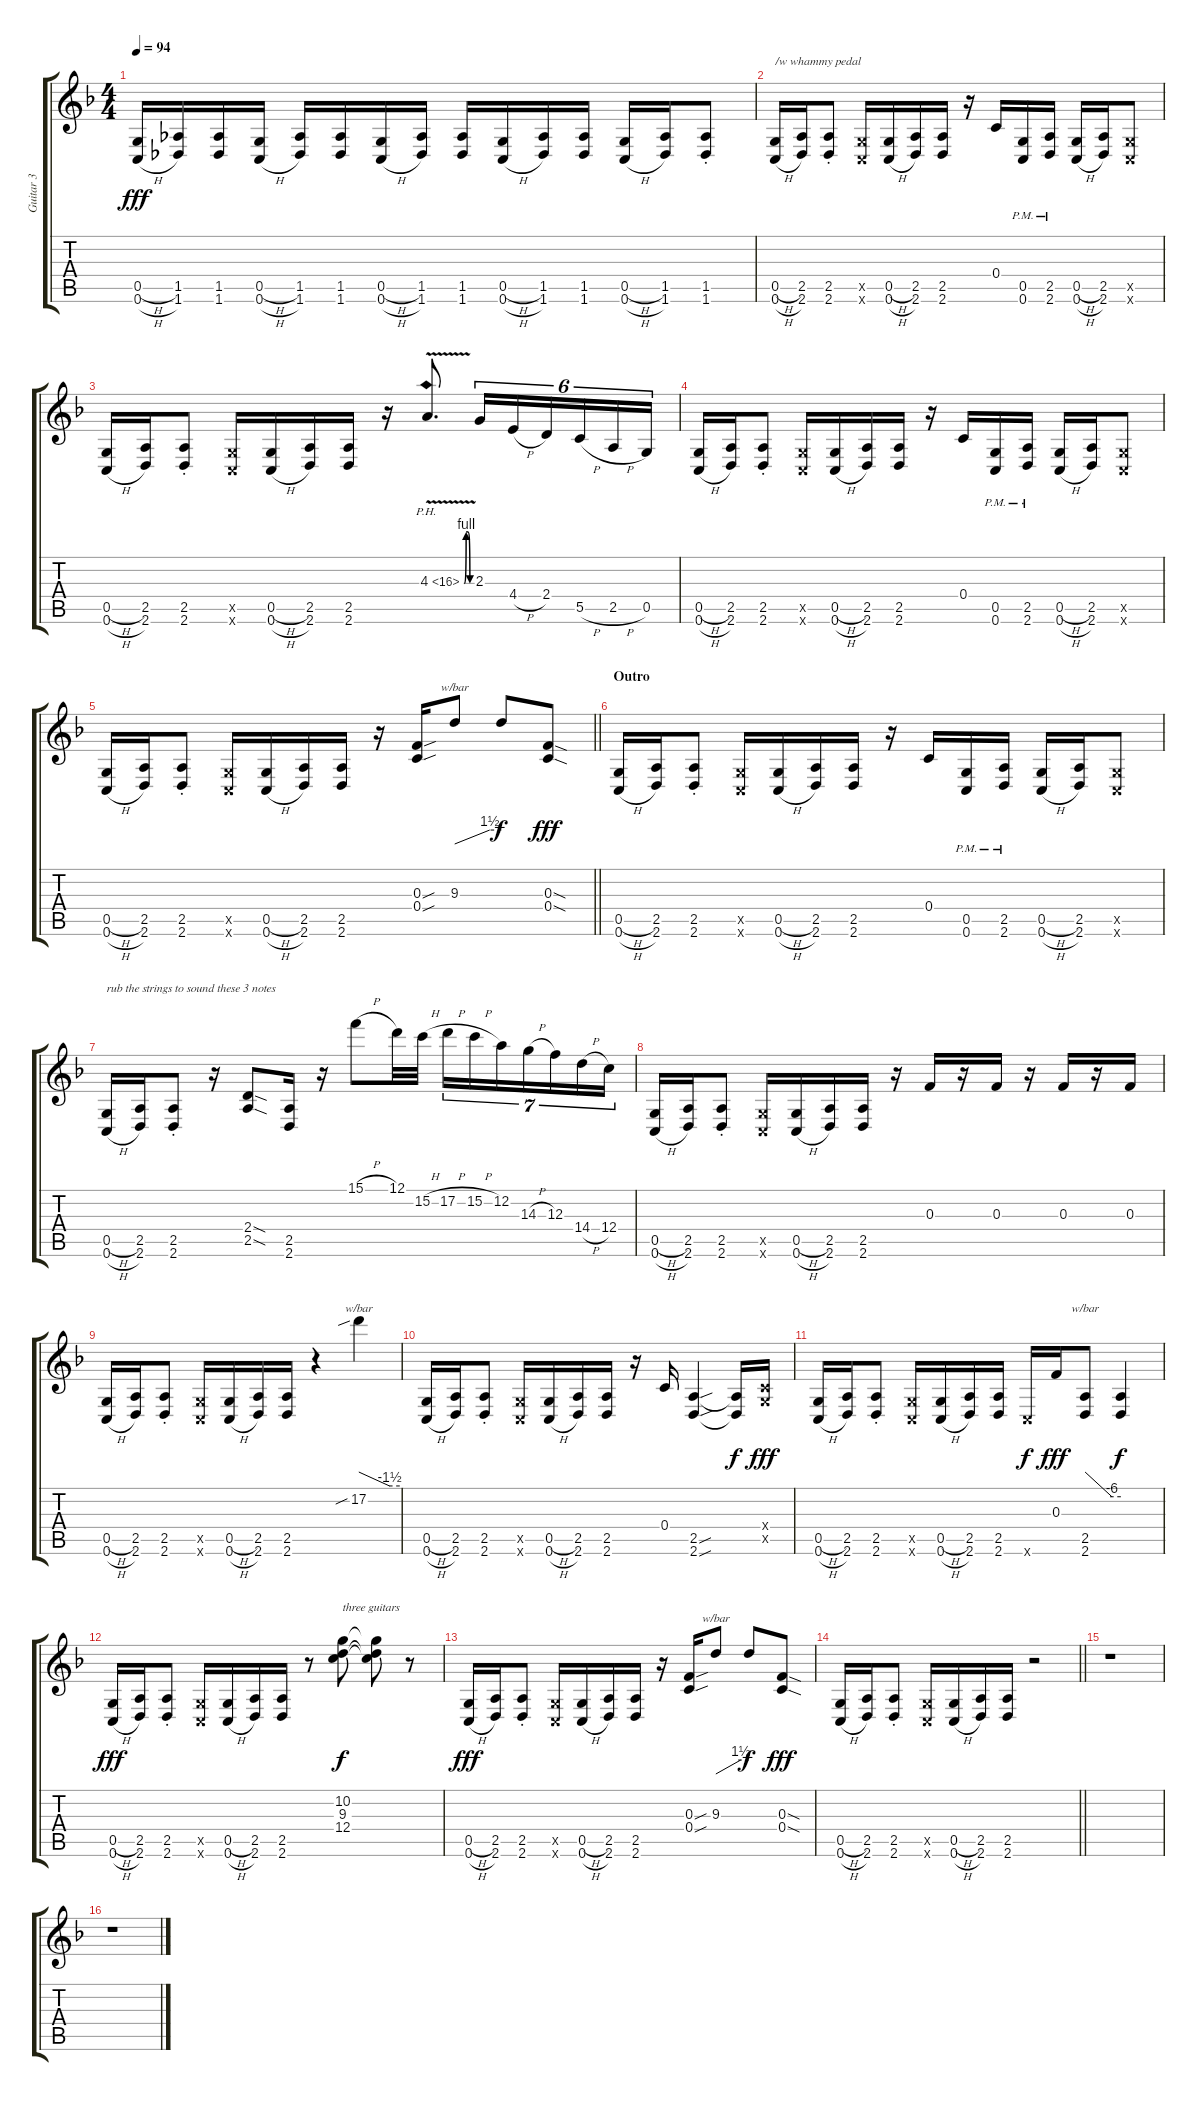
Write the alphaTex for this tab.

\track ("Guitar 3" "Guitar 3") {instrument distortionguitar}
\staff {score tabs}
\tuning (D4 A3 F3 C3 G2 C2) {hide}
\ts (4 4)
\tempo 94
\clef g2
\ks f
(0.5{h} 0.6{h}).16{dy fff} (1.5 1.6).16 (1.5 1.6).16 (0.5{h} 0.6{h}).16 (1.5 1.6).16 (1.5 1.6).16 (0.5{h} 0.6{h}).16 (1.5 1.6).16 (1.5 1.6).16 (0.5{h} 0.6{h}).16 (1.5 1.6).16 (1.5 1.6).16 (0.5{h} 0.6{h}).16 (1.5 1.6).16 (1.5{st} 1.6{st}).8 |
(0.5{h} 0.6{h}).16{txt "/w whammy pedal"} (2.5 2.6).16 (2.5{st} 2.6{st}).8 (0.5{x} 0.6{x}).16 (0.5{h} 0.6{h}).16{volume 0} (2.5 2.6).16 (2.5 2.6).16{volume 13} r.16 0.4.16{volume 0} (0.5{pm} 0.6{pm}).16{volume 13} (2.5{pm} 2.6{pm}).16 (0.5{h} 0.6{h}).16 (2.5 2.6).16 (0.5{x} 0.6{x}).8 |
(0.5{h} 0.6{h}).16 (2.5 2.6).16 (2.5{st} 2.6{st}).8 (0.5{x} 0.6{x}).16 (0.5{h} 0.6{h}).16{volume 0} (2.5 2.6).16 (2.5 2.6).16{volume 13} r.16 4.3{be (custom 0 0 15 4 30 4 45 0 60 0) ph 12 v}.8{d} 2.3.16{tu (6 4)} 4.4{h}.16{tu (6 4)} 2.4.16{tu (6 4)} 5.5{h}.16{tu (6 4)} 2.5{h}.16{tu (6 4)} 0.5.16{tu (6 4)} |
(0.5{h} 0.6{h}).16 (2.5 2.6).16 (2.5{st} 2.6{st}).8 (0.5{x} 0.6{x}).16 (0.5{h} 0.6{h}).16{volume 0} (2.5 2.6).16 (2.5 2.6).16{volume 13} r.16 0.4.16{volume 0} (0.5{pm} 0.6{pm}).16{volume 13} (2.5{pm} 2.6{pm}).16 (0.5{h} 0.6{h}).16 (2.5 2.6).16 (0.5{x} 0.6{x}).8 |
\barLineRight lightlight
(0.5{h} 0.6{h}).16 (2.5 2.6).16 (2.5{st} 2.6{st}).8 (0.5{x} 0.6{x}).16 (0.5{h} 0.6{h}).16{volume 0} (2.5 2.6).16 (2.5 2.6).16{volume 13} r.16 (0.3{sou} 0.4{sou}).16 9.3.8{tbe (custom default 0 0 45 6 60 6) volume 0} 9.3{t}.8{dy f} (0.3{sod} 0.4{sod}).8{dy fff volume 13} |
\section ("" "Outro")
(0.5{h} 0.6{h}).16 (2.5 2.6).16 (2.5{st} 2.6{st}).8 (0.5{x} 0.6{x}).16 (0.5{h} 0.6{h}).16{volume 0} (2.5 2.6).16 (2.5 2.6).16{volume 13} r.16 0.4.16{volume 0} (0.5{pm} 0.6{pm}).16{volume 13} (2.5{pm} 2.6{pm}).16 (0.5{h} 0.6{h}).16 (2.5 2.6).16 (0.5{x} 0.6{x}).8 |
(0.5{h} 0.6{h}).16{txt "rub the strings to sound these 3 notes" volume 0} (2.5 2.6).16 (2.5{st} 2.6{st}).8 r.16 (2.4{sod} 2.5{sod}).8 (2.5 2.6).16{volume 13} r.16 15.1{h}.8{volume 0} 12.1.32 15.2{h}.32 17.2{h}.16{tu (7 4)} 15.2{h}.16{tu (7 4)} 12.2.16{tu (7 4)} 14.3{h}.16{tu (7 4)} 12.3.16{tu (7 4)} 14.4{h}.16{tu (7 4)} 12.4.16{tu (7 4)} |
(0.5{h} 0.6{h}).16{volume 13} (2.5 2.6).16 (2.5{st} 2.6{st}).8 (0.5{x} 0.6{x}).16 (0.5{h} 0.6{h}).16{volume 0} (2.5 2.6).16 (2.5 2.6).16{volume 13} r.16 0.3.16 r.16 0.3.16 r.16 0.3.16 r.16 0.3.16 |
(0.5{h} 0.6{h}).16 (2.5 2.6).16 (2.5{st} 2.6{st}).8 (0.5{x} 0.6{x}).16 (0.5{h} 0.6{h}).16{volume 0} (2.5 2.6).16 (2.5 2.6).16{volume 13} r.4 17.2{sib}.4{tbe (custom default 0 0 45 -6 60 -6)} |
(0.5{h} 0.6{h}).16 (2.5 2.6).16 (2.5{st} 2.6{st}).8 (0.5{x} 0.6{x}).16 (0.5{h} 0.6{h}).16{volume 0} (2.5 2.6).16 (2.5 2.6).16{volume 13} r.16 0.4.16{volume 0} (2.5{sou} 2.6{sou}).4{volume 13} (2.5{t} 2.6{t}).16{dy f} (0.4{x} 0.5{x}).16{dy fff volume 0} |
(0.5{h} 0.6{h}).16{volume 13} (2.5 2.6).16 (2.5{st} 2.6{st}).8 (0.5{x} 0.6{x}).16 (0.5{h} 0.6{h}).16{volume 0} (2.5 2.6).16 (2.5 2.6).16{volume 13} 0.6{x}.16{dy f} 0.3.16{dy fff volume 0} (2.5 2.6).8{tbe (custom default 0 0 45 -24 60 -24)} (2.5{t} 2.6{t}).4{dy f volume 13} |
(0.5{h} 0.6{h}).16{dy fff} (2.5 2.6).16 (2.5{st} 2.6{st}).8 (0.5{x} 0.6{x}).16 (0.5{h} 0.6{h}).16{volume 0} (2.5 2.6).16 (2.5 2.6).16{volume 13} r.8 (10.2 9.3 12.4).8{txt "three guitars" dy f} (10.2{t} 9.3{t} 12.4{t}).8 r.8 |
(0.5{h} 0.6{h}).16{dy fff} (2.5 2.6).16 (2.5{st} 2.6{st}).8 (0.5{x} 0.6{x}).16 (0.5{h} 0.6{h}).16{volume 0} (2.5 2.6).16 (2.5 2.6).16{volume 13} r.16 (0.3{sou} 0.4{sou}).16 9.3.8{tbe (custom default 0 0 45 6 60 6) volume 0} 9.3{t}.8{dy f} (0.3{sod} 0.4{sod}).8{dy fff volume 13} |
\barLineRight lightlight
(0.5{h} 0.6{h}).16 (2.5 2.6).16 (2.5{st} 2.6{st}).8 (0.5{x} 0.6{x}).16 (0.5{h} 0.6{h}).16 (2.5 2.6).16 (2.5 2.6).16 r.2 |
r.1 |
r.1
